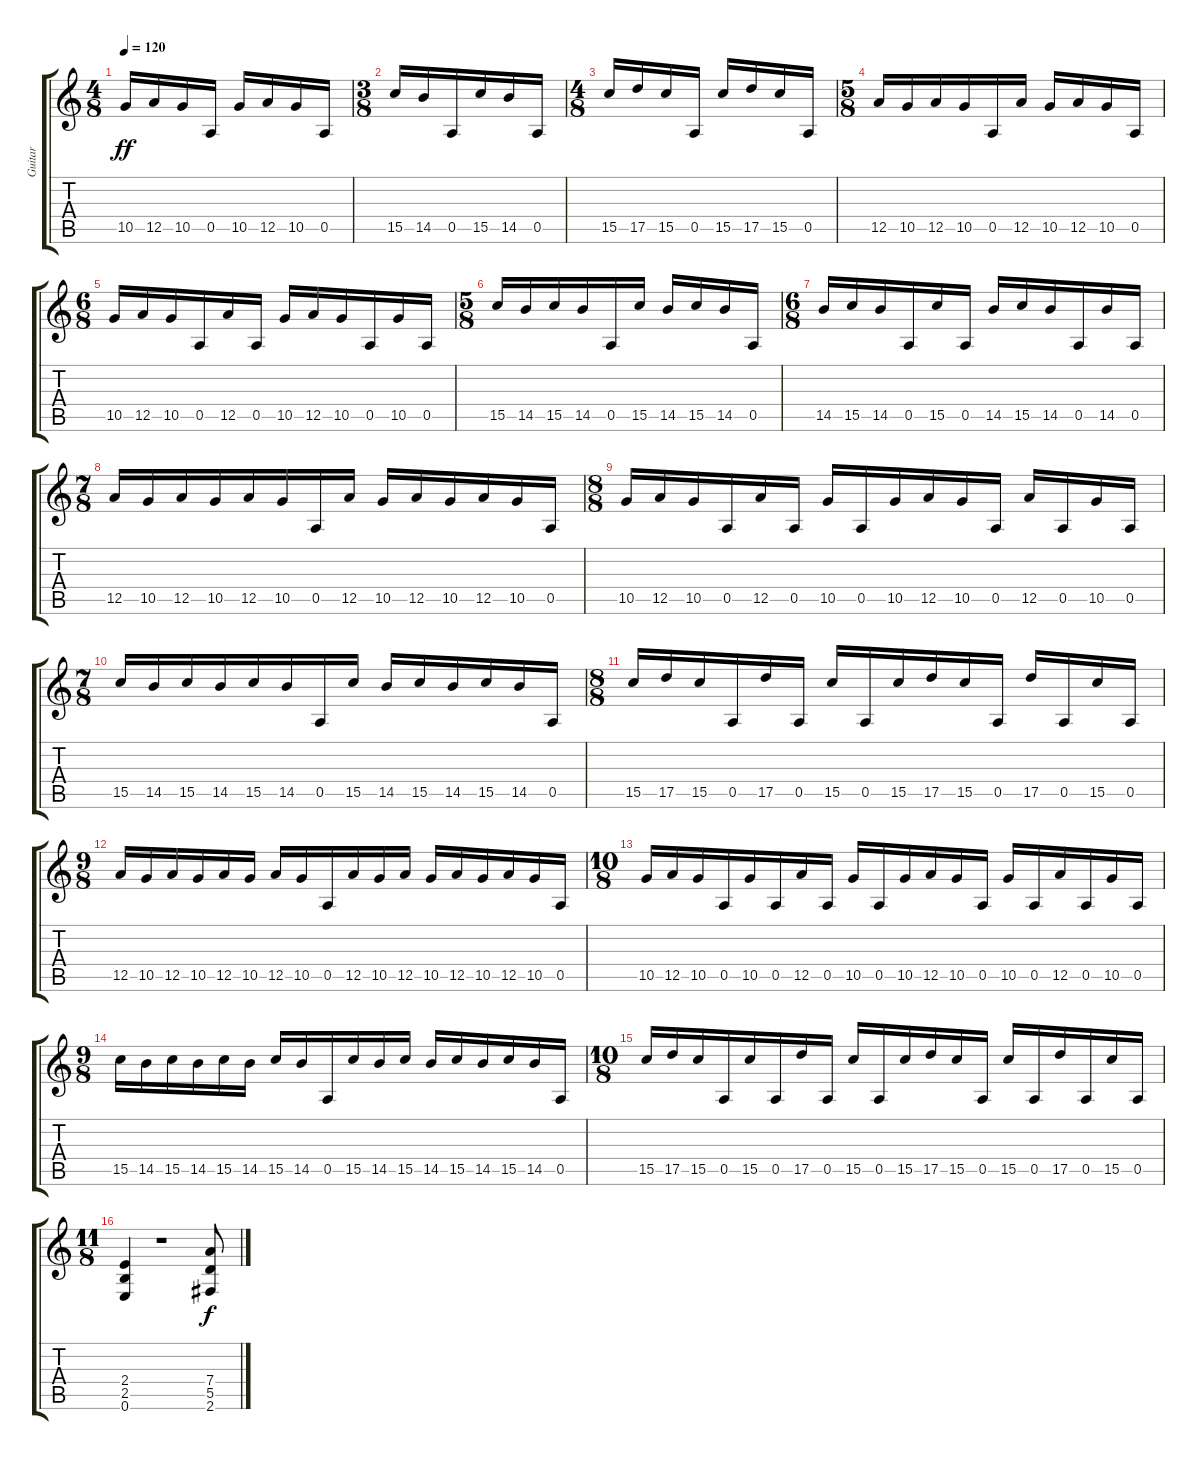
\track ("Guitar" "Guitar") {instrument overdrivenguitar}
\staff {score tabs}
\tuning (E4 B3 G3 D3 A2 E2) {hide}
\ts (4 8)
\tempo 120
\clef g2
\ks c
10.5.16{dy ff} 12.5.16 10.5.16 0.5.16 10.5.16 12.5.16 10.5.16 0.5.16 |
\ts (3 8)
15.5.16 14.5.16 0.5.16 15.5.16 14.5.16 0.5.16 |
\ts (4 8)
15.5.16 17.5.16 15.5.16 0.5.16 15.5.16 17.5.16 15.5.16 0.5.16 |
\ts (5 8)
12.5.16 10.5.16 12.5.16 10.5.16 0.5.16 12.5.16 10.5.16 12.5.16 10.5.16 0.5.16 |
\ts (6 8)
10.5.16 12.5.16 10.5.16 0.5.16 12.5.16 0.5.16 10.5.16 12.5.16 10.5.16 0.5.16 10.5.16 0.5.16 |
\ts (5 8)
15.5.16 14.5.16 15.5.16 14.5.16 0.5.16 15.5.16 14.5.16 15.5.16 14.5.16 0.5.16 |
\ts (6 8)
14.5.16 15.5.16 14.5.16 0.5.16 15.5.16 0.5.16 14.5.16 15.5.16 14.5.16 0.5.16 14.5.16 0.5.16 |
\ts (7 8)
12.5.16 10.5.16 12.5.16 10.5.16 12.5.16 10.5.16 0.5.16 12.5.16 10.5.16 12.5.16 10.5.16 12.5.16 10.5.16 0.5.16 |
\ts (8 8)
10.5.16 12.5.16 10.5.16 0.5.16 12.5.16 0.5.16 10.5.16 0.5.16 10.5.16 12.5.16 10.5.16 0.5.16 12.5.16 0.5.16 10.5.16 0.5.16 |
\ts (7 8)
15.5.16 14.5.16 15.5.16 14.5.16 15.5.16 14.5.16 0.5.16 15.5.16 14.5.16 15.5.16 14.5.16 15.5.16 14.5.16 0.5.16 |
\ts (8 8)
15.5.16 17.5.16 15.5.16 0.5.16 17.5.16 0.5.16 15.5.16 0.5.16 15.5.16 17.5.16 15.5.16 0.5.16 17.5.16 0.5.16 15.5.16 0.5.16 |
\ts (9 8)
12.5.16 10.5.16 12.5.16 10.5.16 12.5.16 10.5.16 12.5.16 10.5.16 0.5.16 12.5.16 10.5.16 12.5.16 10.5.16 12.5.16 10.5.16 12.5.16 10.5.16 0.5.16 |
\ts (10 8)
10.5.16 12.5.16 10.5.16 0.5.16 10.5.16 0.5.16 12.5.16 0.5.16 10.5.16 0.5.16 10.5.16 12.5.16 10.5.16 0.5.16 10.5.16 0.5.16 12.5.16 0.5.16 10.5.16 0.5.16 |
\ts (9 8)
15.5.16 14.5.16 15.5.16 14.5.16 15.5.16 14.5.16 15.5.16 14.5.16 0.5.16 15.5.16 14.5.16 15.5.16 14.5.16 15.5.16 14.5.16 15.5.16 14.5.16 0.5.16 |
\ts (10 8)
15.5.16 17.5.16 15.5.16 0.5.16 15.5.16 0.5.16 17.5.16 0.5.16 15.5.16 0.5.16 15.5.16 17.5.16 15.5.16 0.5.16 15.5.16 0.5.16 17.5.16 0.5.16 15.5.16 0.5.16 |
\ts (11 8)
(2.4 2.5 0.6).4 r.1 (7.4 5.5 2.6).8{dy f}
